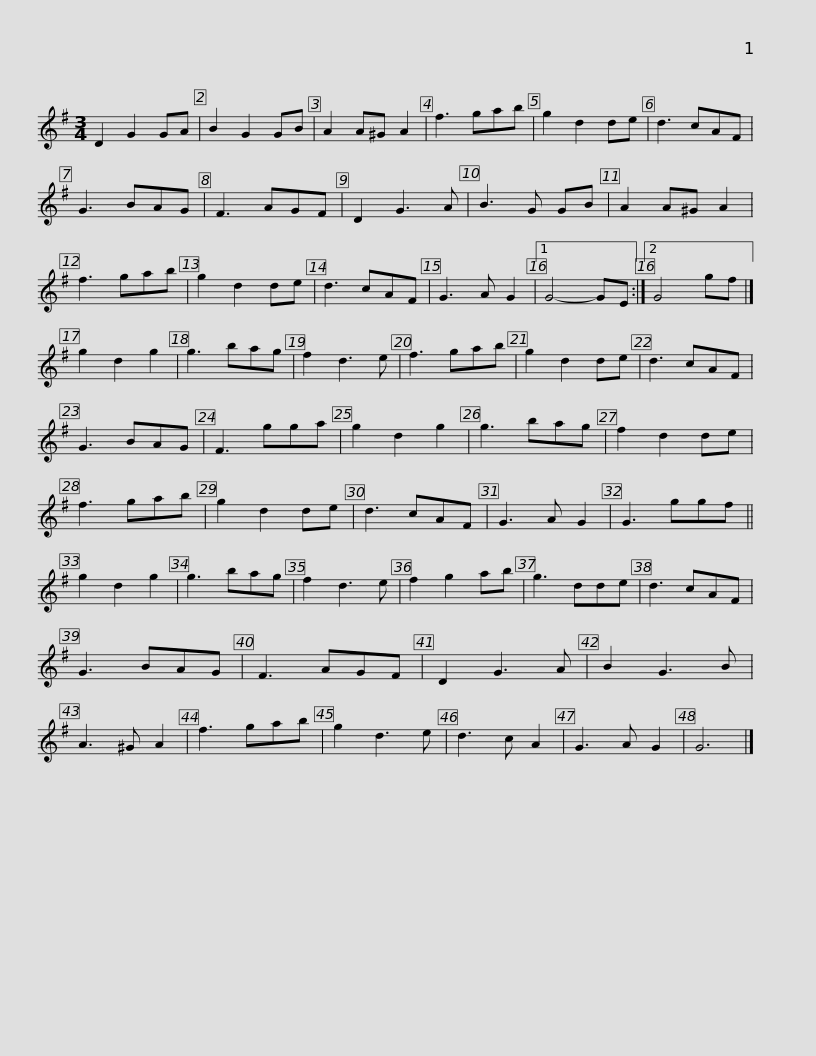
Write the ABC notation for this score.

X:1
L:1/8
M:3/4
I:linebreak $
K:G
V:1 treble
V:1
 D2 G2 GA | B2 G2 GB | A2 A^G A2 | f3 gab | g2 d2 de | %5
 d3 cAF | G3 BAG | F3 AGF | D2 G3 A |$ B3 G GB | %10
 A2 A^G A2 | f3 gab | g2 d2 de | d3 cAF | G3 A G2 |1 %15
 G4- GE :|2 G4 gf |] g2 d2 g2 | g3 bag |$ f2 d3 e | %20
 f3 gab | g2 d2 de | d3 cAF | G3 BAG | F3 gga | %25
 g2 d2 g2 | g3 bag | f2 d2 de | f3 gab |$ g2 d2 de | %30
 d3 cAF | G3 A G2 | G3 ggf || g2 d2 g2 | g3 bag | %35
 f2 d3 e | f2 g2 ab | g3 dde | d3 cAF |$ G3 BAG | %40
 F3 AGF | D2 G3 A | B2 G3 B | A3 ^G A2 | f3 gab | %45
 g2 d3 e | d3 c A2 | G3 A G2 | G6 |] %49
